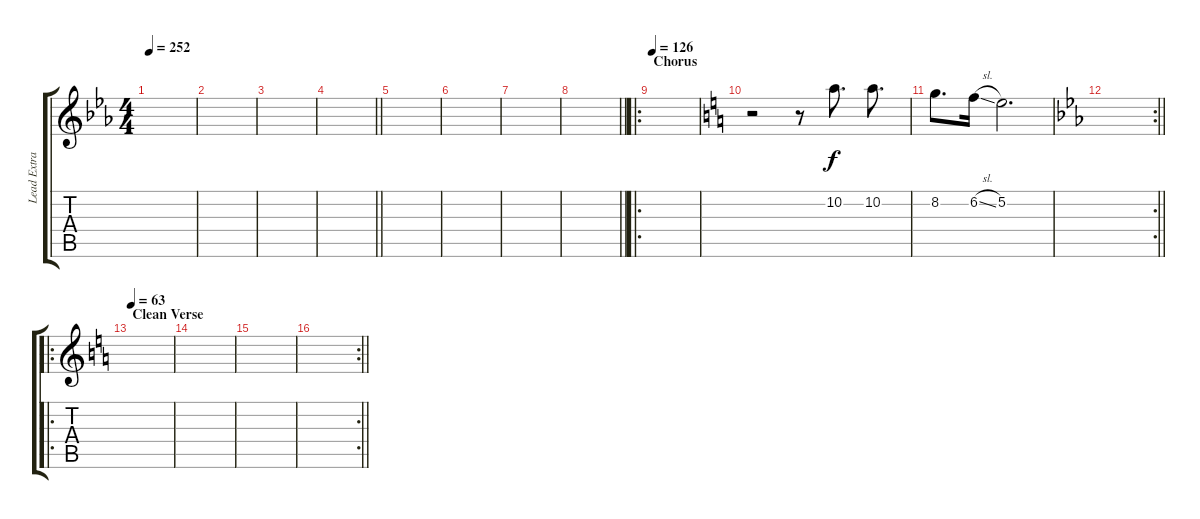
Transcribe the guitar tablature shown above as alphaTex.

\track ("Lead Extra" "Lead Extra") {instrument distortionguitar}
\staff {score tabs}
\tuning (E4 B3 G3 D3 A2 D2) {hide}
\ts (4 4)
\tempo 252
\clef g2
\ks eb
|
|
|
\barLineRight lightlight
|
|
|
|
\barLineRight lightlight
|
\ro
\section ("" "Chorus")
\tempo 126
|
\ks c
r.2 r.8 10.2.8{d} 10.2.8{d} |
8.2.8{d} 6.2{sl}.16 5.2.2{d} |
\rc 2
\barLineRight lightlight
\ks eb
|
\ro
\section ("" "Clean Verse")
\tempo 63
\ks c
|
|
|
\rc 2
\barLineRight lightlight
